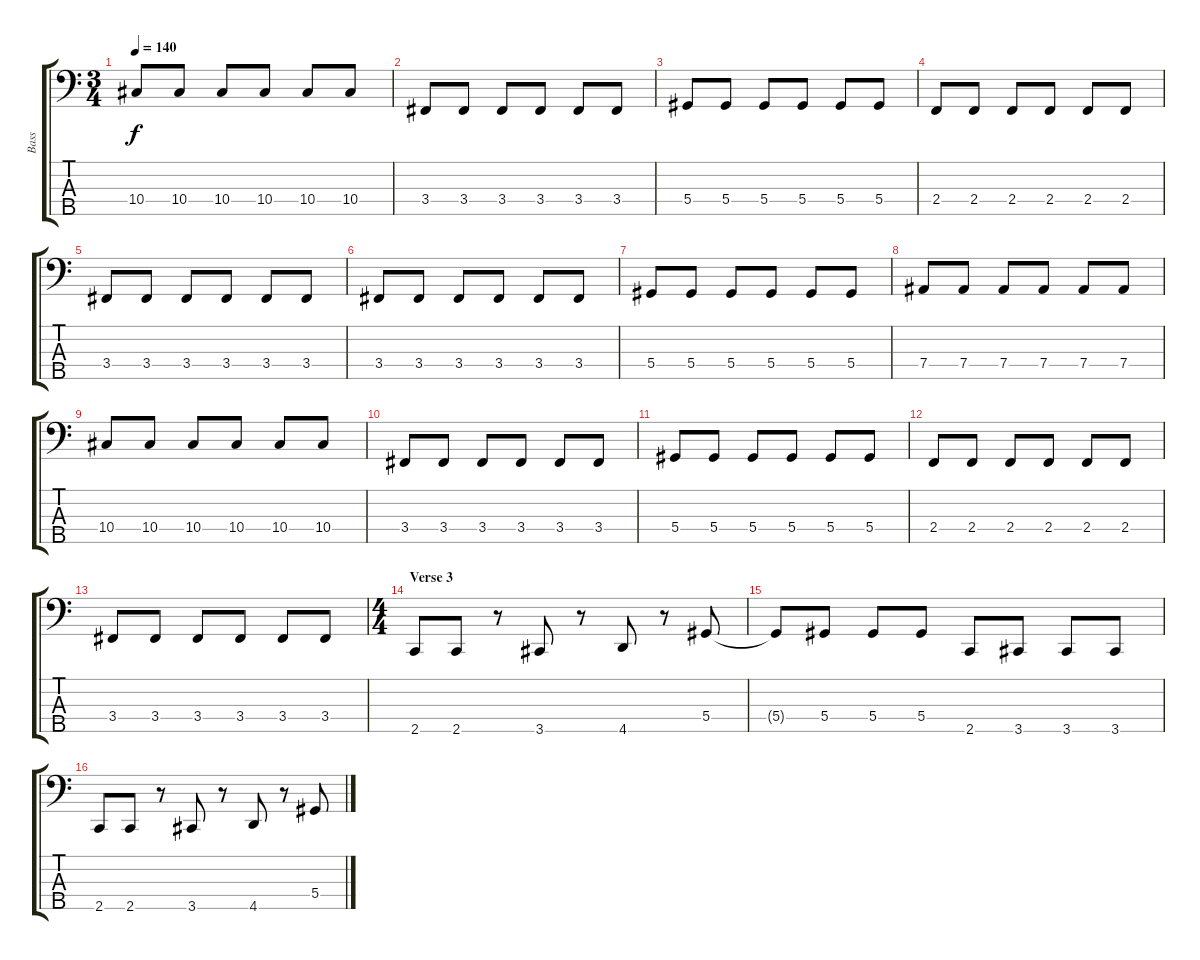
\track ("Bass" "Bass") {instrument electricbassfinger}
\staff {score tabs}
\tuning (Gb2 Db2 Ab1 Eb1 Bb0) {hide}
\ts (3 4)
\tempo 140
\clef f4
\ks c
10.4.8{dy f} 10.4.8 10.4.8 10.4.8 10.4.8 10.4.8 |
3.4.8 3.4.8 3.4.8 3.4.8 3.4.8 3.4.8 |
5.4.8 5.4.8 5.4.8 5.4.8 5.4.8 5.4.8 |
2.4.8 2.4.8 2.4.8 2.4.8 2.4.8 2.4.8 |
3.4.8 3.4.8 3.4.8 3.4.8 3.4.8 3.4.8 |
3.4.8 3.4.8 3.4.8 3.4.8 3.4.8 3.4.8 |
5.4.8 5.4.8 5.4.8 5.4.8 5.4.8 5.4.8 |
7.4.8 7.4.8 7.4.8 7.4.8 7.4.8 7.4.8 |
10.4.8 10.4.8 10.4.8 10.4.8 10.4.8 10.4.8 |
3.4.8 3.4.8 3.4.8 3.4.8 3.4.8 3.4.8 |
5.4.8 5.4.8 5.4.8 5.4.8 5.4.8 5.4.8 |
2.4.8 2.4.8 2.4.8 2.4.8 2.4.8 2.4.8 |
3.4.8 3.4.8 3.4.8 3.4.8 3.4.8 3.4.8 |
\ts (4 4)
\section ("" "Verse 3")
2.5.8 2.5.8 r.8 3.5.8 r.8 4.5.8 r.8 5.4.8 |
5.4{t}.8 5.4.8 5.4.8 5.4.8 2.5.8 3.5.8 3.5.8 3.5.8 |
2.5.8 2.5.8 r.8 3.5.8 r.8 4.5.8 r.8 5.4.8
